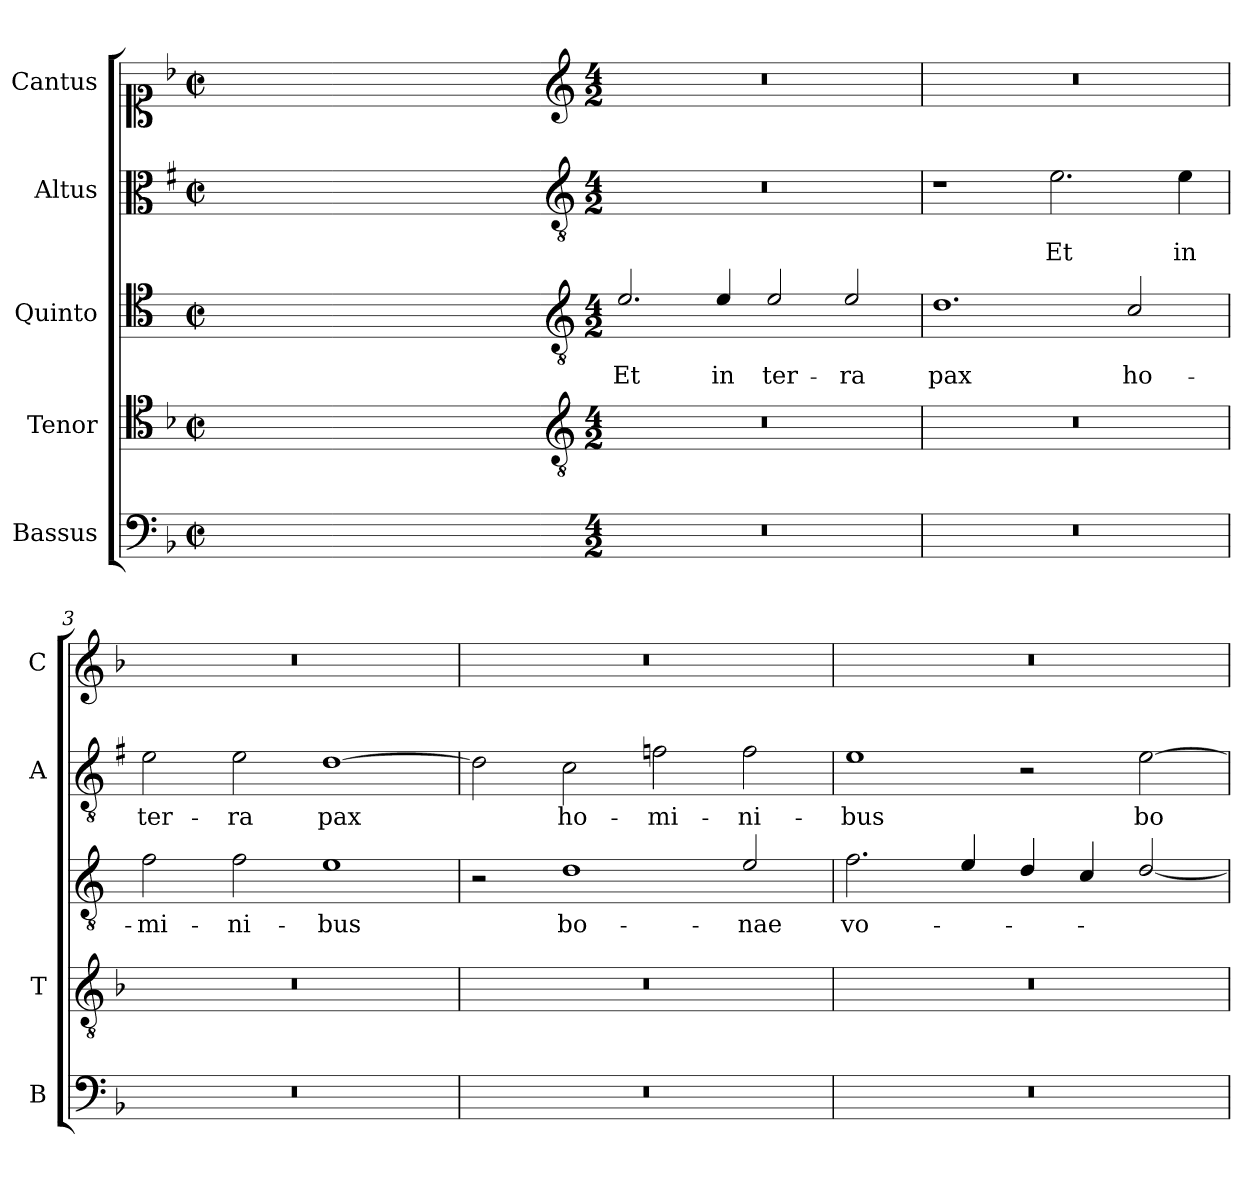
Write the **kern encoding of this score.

**kern	**kern	**kern	**text	**kern	**text	**kern
*part5	*part4	*part3	*part3	*part2	*part2	*part1
*staff5	*staff4	*staff3	*staff3	*staff2	*staff2	*staff1
*I"Bassus	*I"Tenor	*I"Quinto	*	*I"Altus	*	*I"Cantus
*I'B	*I'T	*	*	*I'A	*	*I'C
*clefF4	*clefC4	*clefC4	*	*clefC3	*	*clefC1
*	*	*ITrd4c7	*	*ITrd1c2	*	*
*k[b-]	*k[b-]	*k[b-]	*	*k[b-]	*	*k[b-]
*F:	*F:	*F:	*	*F:	*	*F:
*M2/2	*M2/2	*M2/2	*	*M2/2	*	*M2/2
*met(c|)	*met(c|)	*met(c|)	*	*met(c|)	*	*met(c|)
=	=	=	=	=	=	=
1ryy	1ryy	1ryy	.	1ryy	.	1ryy
=1X-	=1X-	=1X-	=1X-	=1X-	=1X-	=1X-
4ryy	4ryy	4ryy	.	4ryy	.	4ryy
4ryy	4ryy	4ryy	.	4ryy	.	4ryy
4ryy	4ryy	4ryy	.	4ryy	.	4ryy
4ryy	4ryy	4ryy	.	4ryy	.	4ryy
=1-	=1-	=1-	=1-	=1-	=1-	=1-
*	*clefGv2	*clefGv2	*	*clefGv2	*	*clefG2
*M4/2	*M4/2	*M4/2	*	*M4/2	*	*M4/2
!	!	!	!LO:LY:b	!	!	!
0r	0r	2.A/	Et	0r	.	0r
!	!	!	!LO:LY:b	!	!	!
.	.	4A/	in	.	.	.
!	!	!	!LO:LY:b	!	!	!
.	.	2A/	ter-	.	.	.
!	!	!	!LO:LY:b	!	!	!
.	.	2A/	-ra	.	.	.
=2	=2	=2	=2	=2	=2	=2
!	!	!	!LO:LY:b	!	!	!
0r	0r	1.G	pax	1r	.	0r
!	!	!	!	!	!LO:LY:b	!
.	.	.	.	2.d\	Et	.
!	!	!	!LO:LY:b	!	!	!
.	.	2F/	ho-	.	.	.
!	!	!	!	!	!LO:LY:b	!
.	.	.	.	4d\	in	.
=3	=3	=3	=3	=3	=3	=3
!	!	!	!LO:LY:b	!	!LO:LY:b	!
0r	0r	2B-\	-mi-	2d\	ter-	0r
!	!	!	!LO:LY:b	!	!LO:LY:b	!
.	.	2B-\	-ni-	2d\	-ra	.
!	!	!	!LO:LY:b	!	!LO:LY:b	!
.	.	1A	-bus	[1c	pax	.
=4	=4	=4	=4	=4	=4	=4
0r	0r	2r	.	2c\]	.	0r
!	!	!	!LO:LY:b	!	!LO:LY:b	!
.	.	1G	bo-	2B-\	ho-	.
!	!	!	!	!	!LO:LY:b	!
.	.	.	.	2e-X\	-mi-	.
!	!	!	!LO:LY:b	!	!LO:LY:b	!
.	.	2A/	-nae	2e-\	-ni-	.
=5	=5	=5	=5	=5	=5	=5
!	!	!	!LO:LY:b	!	!LO:LY:b	!
0r	0r	2.B-\	vo-	1d	-bus	0r
.	.	4A/	.	.	.	.
.	.	4G/	.	2r	.	.
.	.	4F/	.	.	.	.
!	!	!	!	!	!LO:LY:b	!
.	.	[2G/	.	[2d\	bo-	.
=	=	=	=	=	=	=
*-	*-	*-	*-	*-	*-	*-
